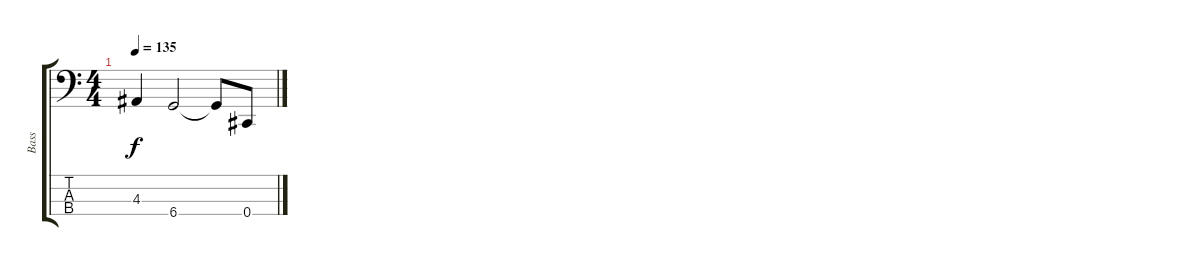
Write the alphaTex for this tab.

\track ("Bass" "Bass") {instrument electricbasspick}
\staff {score tabs}
\tuning (E2 B1 Gb1 Db1) {hide}
\ts (4 4)
\tempo 135
\clef f4
\ks c
4.3{t}.4{dy f} 6.4.2 6.4{t}.8 0.4.8
